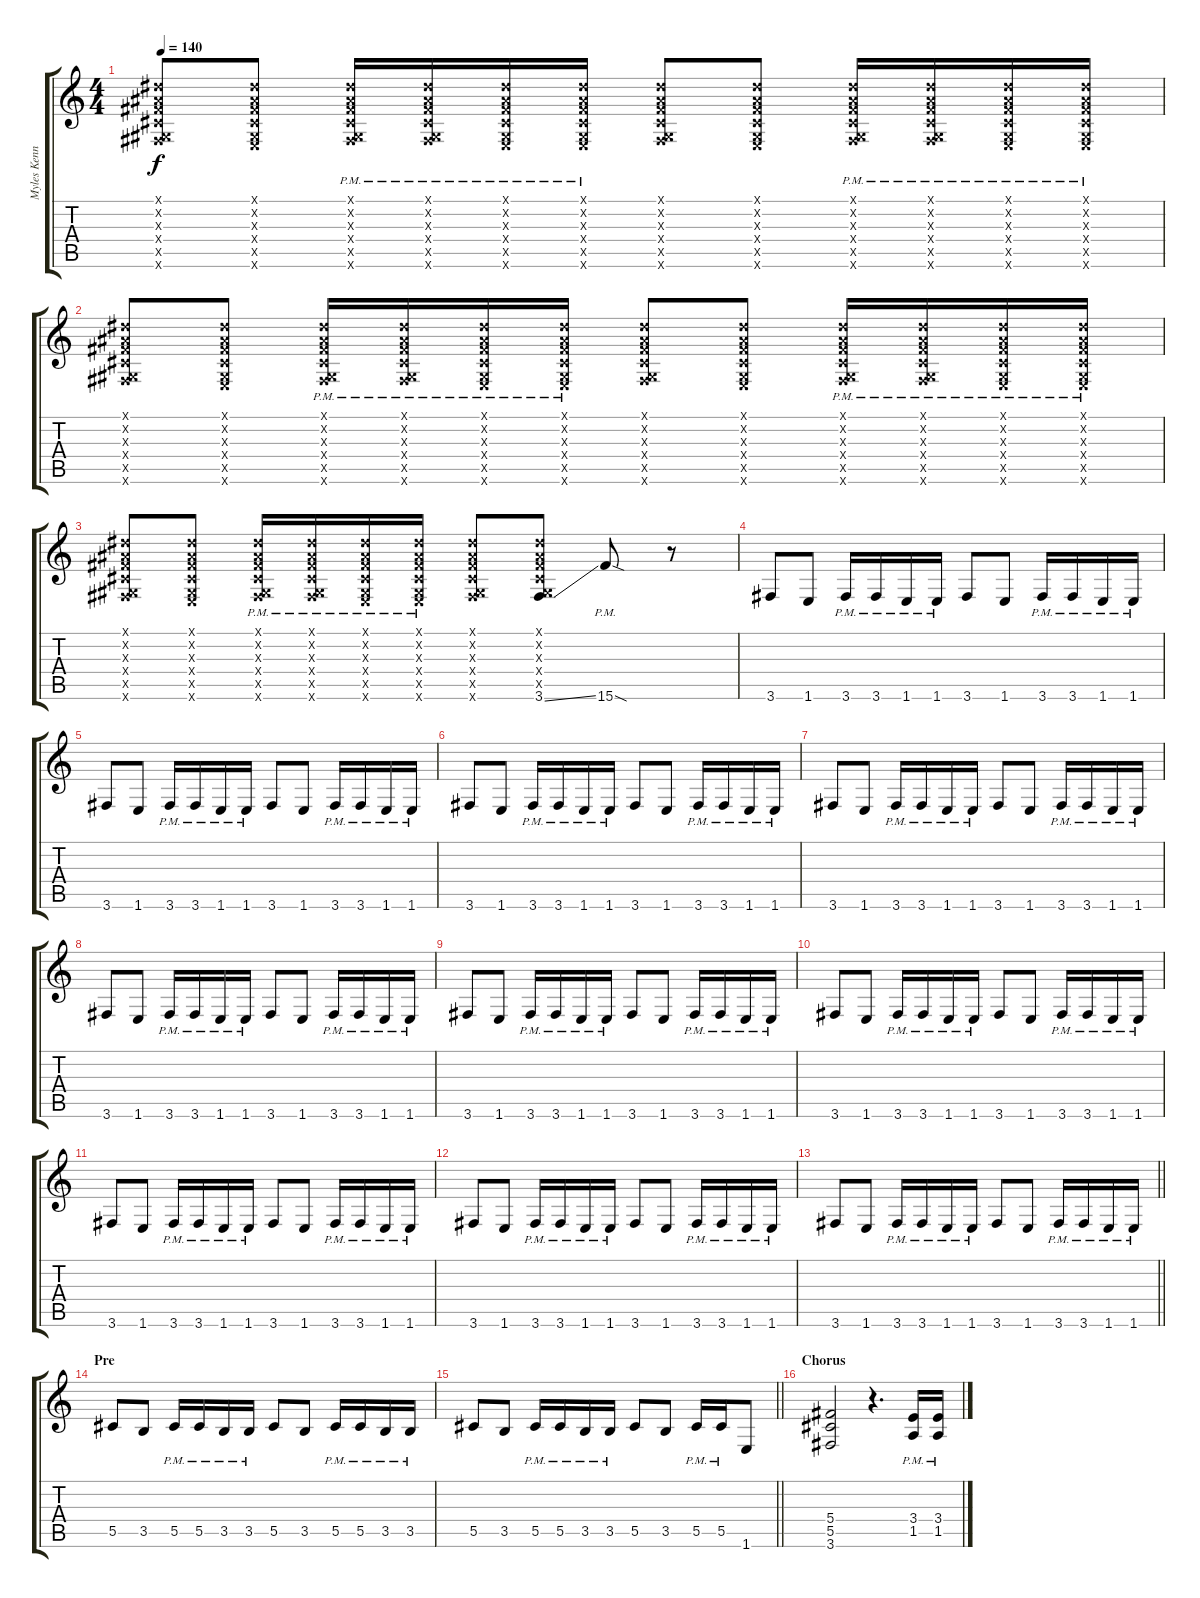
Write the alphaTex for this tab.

\track ("Myles Kennedy" "Myles Kenn") {instrument distortionguitar}
\staff {score tabs}
\tuning (Eb4 Bb3 Gb3 Db3 Ab2 Eb2) {hide}
\ts (4 4)
\tempo 140
\clef g2
\ks c
(0.1{x} 0.2{x} 0.3{x} 0.4{x} 0.5{x} 3.6{x}).8{dy f} (0.1{x} 0.2{x} 0.3{x} 0.4{x} 0.5{x} 1.6{x}).8 (0.1{x} 0.2{x} 0.3{x} 0.4{x} 0.5{x} 3.6{pm x}).16 (0.1{x} 0.2{x} 0.3{x} 0.4{x} 0.5{x} 3.6{pm x}).16 (0.1{x} 0.2{x} 0.3{x} 0.4{x} 0.5{x} 1.6{pm x}).16 (0.1{x} 0.2{x} 0.3{x} 0.4{x} 0.5{x} 1.6{pm x}).16 (0.1{x} 0.2{x} 0.3{x} 0.4{x} 0.5{x} 3.6{x}).8 (0.1{x} 0.2{x} 0.3{x} 0.4{x} 0.5{x} 1.6{x}).8 (0.1{x} 0.2{x} 0.3{x} 0.4{x} 0.5{x} 3.6{pm x}).16 (0.1{x} 0.2{x} 0.3{x} 0.4{x} 0.5{x} 3.6{pm x}).16 (0.1{x} 0.2{x} 0.3{x} 0.4{x} 0.5{x} 1.6{pm x}).16 (0.1{x} 0.2{x} 0.3{x} 0.4{x} 0.5{x} 1.6{pm x}).16 |
(0.1{x} 0.2{x} 0.3{x} 0.4{x} 0.5{x} 3.6{x}).8 (0.1{x} 0.2{x} 0.3{x} 0.4{x} 0.5{x} 1.6{x}).8 (0.1{x} 0.2{x} 0.3{x} 0.4{x} 0.5{x} 3.6{pm x}).16 (0.1{x} 0.2{x} 0.3{x} 0.4{x} 0.5{x} 3.6{pm x}).16 (0.1{x} 0.2{x} 0.3{x} 0.4{x} 0.5{x} 1.6{pm x}).16 (0.1{x} 0.2{x} 0.3{x} 0.4{x} 0.5{x} 1.6{pm x}).16 (0.1{x} 0.2{x} 0.3{x} 0.4{x} 0.5{x} 3.6{x}).8 (0.1{x} 0.2{x} 0.3{x} 0.4{x} 0.5{x} 1.6{x}).8 (0.1{x} 0.2{x} 0.3{x} 0.4{x} 0.5{x} 3.6{pm x}).16 (0.1{x} 0.2{x} 0.3{x} 0.4{x} 0.5{x} 3.6{pm x}).16 (0.1{x} 0.2{x} 0.3{x} 0.4{x} 0.5{x} 1.6{pm x}).16 (0.1{x} 0.2{x} 0.3{x} 0.4{x} 0.5{x} 1.6{pm x}).16 |
(0.1{x} 0.2{x} 0.3{x} 0.4{x} 0.5{x} 3.6{x}).8 (0.1{x} 0.2{x} 0.3{x} 0.4{x} 0.5{x} 1.6{x}).8 (0.1{x} 0.2{x} 0.3{x} 0.4{x} 0.5{x} 3.6{pm x}).16 (0.1{x} 0.2{x} 0.3{x} 0.4{x} 0.5{x} 3.6{pm x}).16 (0.1{x} 0.2{x} 0.3{x} 0.4{x} 0.5{x} 1.6{pm x}).16 (0.1{x} 0.2{x} 0.3{x} 0.4{x} 0.5{x} 1.6{pm x}).16 (0.1{x} 0.2{x} 0.3{x} 0.4{x} 0.5{x} 3.6{x}).8 (0.1{x} 0.2{x} 0.3{x} 0.4{x} 0.5{x} 3.6{ss}).8 15.6{sod pm}.8 r.8 |
3.6.8 1.6.8 3.6{pm}.16 3.6{pm}.16 1.6{pm}.16 1.6{pm}.16 3.6.8 1.6.8 3.6{pm}.16 3.6{pm}.16 1.6{pm}.16 1.6{pm}.16 |
3.6.8 1.6.8 3.6{pm}.16 3.6{pm}.16 1.6{pm}.16 1.6{pm}.16 3.6.8 1.6.8 3.6{pm}.16 3.6{pm}.16 1.6{pm}.16 1.6{pm}.16 |
3.6.8 1.6.8 3.6{pm}.16 3.6{pm}.16 1.6{pm}.16 1.6{pm}.16 3.6.8 1.6.8 3.6{pm}.16 3.6{pm}.16 1.6{pm}.16 1.6{pm}.16 |
3.6.8 1.6.8 3.6{pm}.16 3.6{pm}.16 1.6{pm}.16 1.6{pm}.16 3.6.8 1.6.8 3.6{pm}.16 3.6{pm}.16 1.6{pm}.16 1.6{pm}.16 |
3.6.8 1.6.8 3.6{pm}.16 3.6{pm}.16 1.6{pm}.16 1.6{pm}.16 3.6.8 1.6.8 3.6{pm}.16 3.6{pm}.16 1.6{pm}.16 1.6{pm}.16 |
3.6.8 1.6.8 3.6{pm}.16 3.6{pm}.16 1.6{pm}.16 1.6{pm}.16 3.6.8 1.6.8 3.6{pm}.16 3.6{pm}.16 1.6{pm}.16 1.6{pm}.16 |
3.6.8 1.6.8 3.6{pm}.16 3.6{pm}.16 1.6{pm}.16 1.6{pm}.16 3.6.8 1.6.8 3.6{pm}.16 3.6{pm}.16 1.6{pm}.16 1.6{pm}.16 |
3.6.8 1.6.8 3.6{pm}.16 3.6{pm}.16 1.6{pm}.16 1.6{pm}.16 3.6.8 1.6.8 3.6{pm}.16 3.6{pm}.16 1.6{pm}.16 1.6{pm}.16 |
3.6.8 1.6.8 3.6{pm}.16 3.6{pm}.16 1.6{pm}.16 1.6{pm}.16 3.6.8 1.6.8 3.6{pm}.16 3.6{pm}.16 1.6{pm}.16 1.6{pm}.16 |
\barLineRight lightlight
3.6.8 1.6.8 3.6{pm}.16 3.6{pm}.16 1.6{pm}.16 1.6{pm}.16 3.6.8 1.6.8 3.6{pm}.16 3.6{pm}.16 1.6{pm}.16 1.6{pm}.16 |
\section ("" "Pre")
5.5.8 3.5.8 5.5{pm}.16 5.5{pm}.16 3.5{pm}.16 3.5{pm}.16 5.5.8 3.5.8 5.5{pm}.16 5.5{pm}.16 3.5{pm}.16 3.5{pm}.16 |
\barLineRight lightlight
5.5.8 3.5.8 5.5{pm}.16 5.5{pm}.16 3.5{pm}.16 3.5{pm}.16 5.5.8 3.5.8 5.5{pm}.16 5.5{pm}.16 1.6.8 |
\section ("" "Chorus")
(5.4 5.5 3.6).2 r.4{d} (3.4{pm} 1.5{pm}).16 (3.4{pm} 1.5{pm}).16
